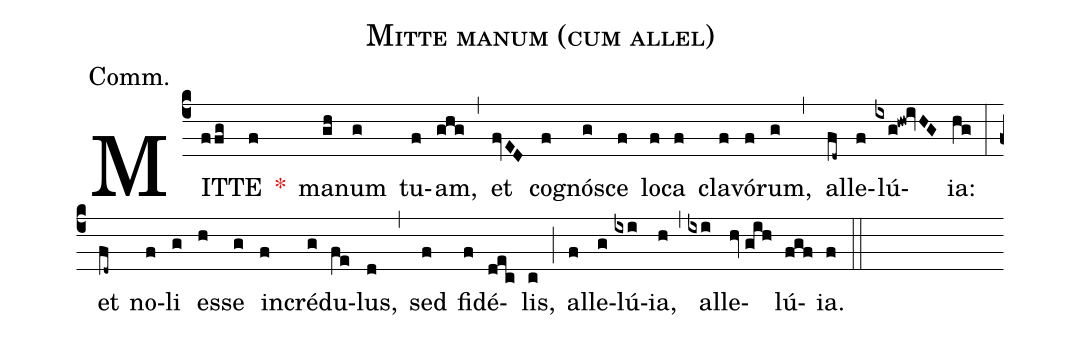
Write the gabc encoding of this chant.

name:Mitte manum (cum allel);
annotation:Comm.;
mode:VI.;
office-part:Communion;
%%
(c4) MIT(ffg)TE(f) <v>\red{*}</v>() ma(gh)num(g) tu(f)am,(ghg) (,) et(fvED) co(f)gnó(g)sce(f) lo(f)ca(f) cla(f)vó(f)rum,(g) (,) al(fd~)le(f)lú(ixg!hw!ivHG)ia:(hg) (:) et(fd~) no(f)li(g) es(h)se(g) in(f)cré(g)du(fe)lus,(d) (,) sed(f) fi(f)dé(dec)lis,(c) (;) al(f)le(g)lú(ixi)ia,(h) (,) al(ixi)le(hv//gih)lú(fgf)ia.(f) (::)
